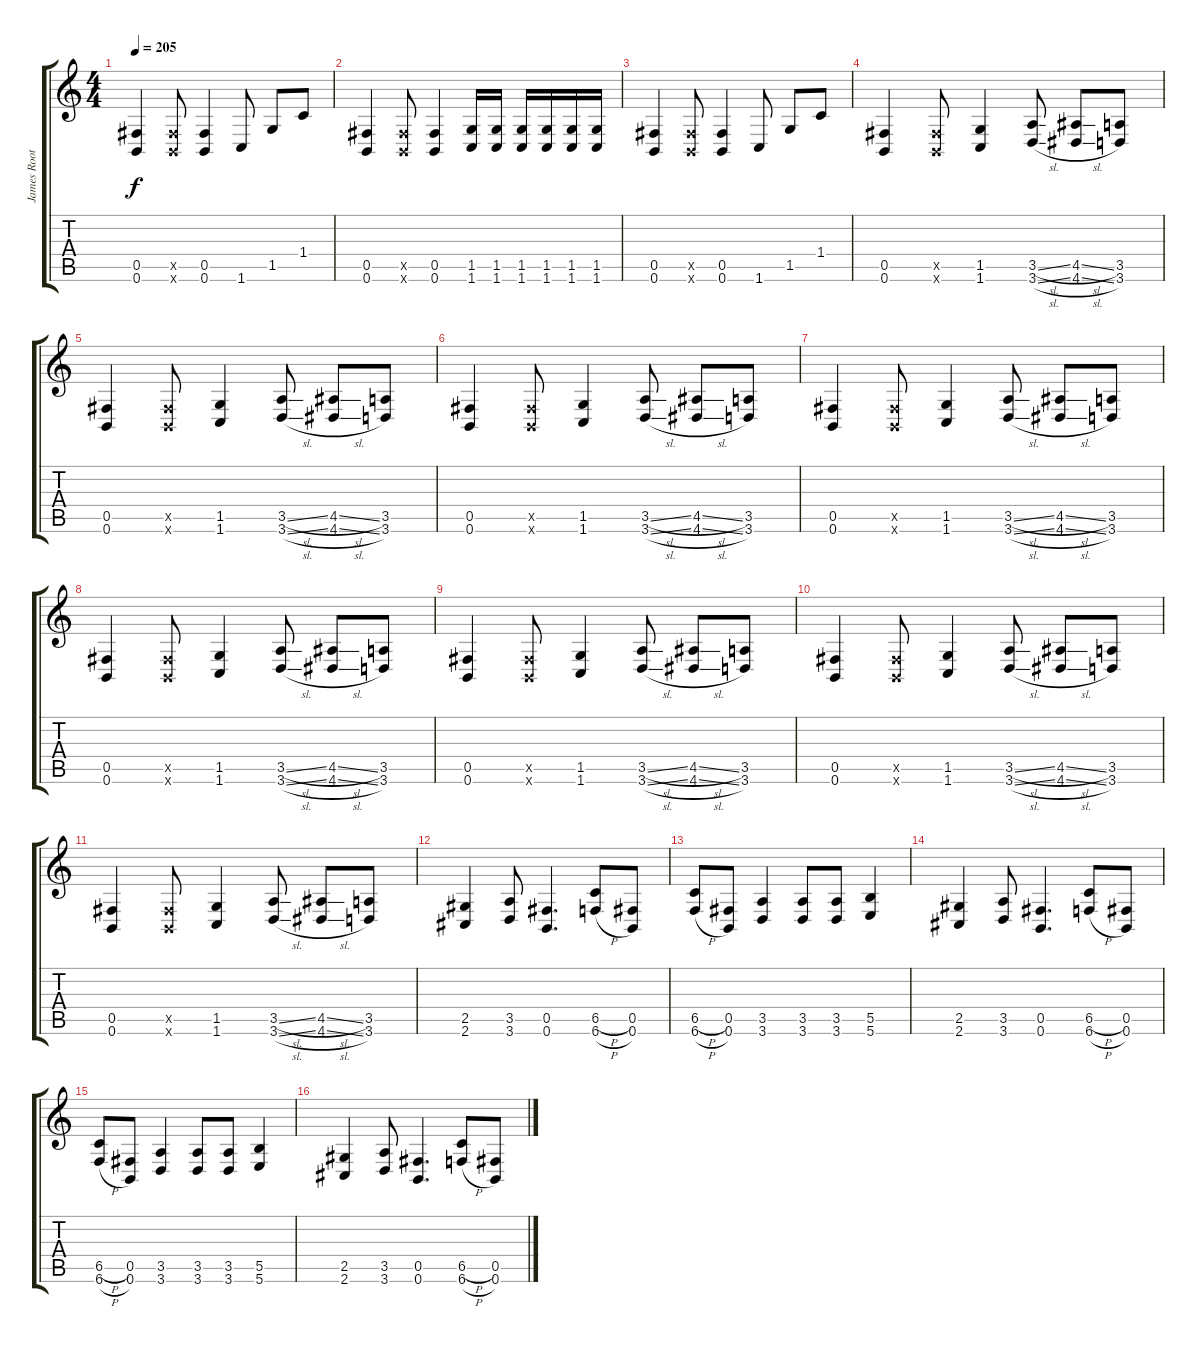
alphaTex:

\track ("James Root" "James Root") {instrument distortionguitar}
\staff {score tabs}
\tuning (Db4 Ab3 E3 B2 Gb2 B1) {hide}
\ts (4 4)
\tempo 205
\clef g2
\ks c
(0.5 0.6).4{dy f} (0.5{x} 0.6{x}).8 (0.5 0.6).4 1.6.8 1.5.8 1.4.8 |
(0.5 0.6).4 (0.5{x} 0.6{x}).8 (0.5 0.6).4 (1.5 1.6).16 (1.5 1.6).16 (1.5 1.6).16 (1.5 1.6).16 (1.5 1.6).16 (1.5 1.6).16 |
(0.5 0.6).4 (0.5{x} 0.6{x}).8 (0.5 0.6).4 1.6.8 1.5.8 1.4.8 |
(0.5 0.6).4 (0.5{x} 0.6{x}).8 (1.5 1.6).4 (3.5{sl} 3.6{sl}).8 (4.5{sl} 4.6{sl}).8 (3.5 3.6).8 |
(0.5 0.6).4 (0.5{x} 0.6{x}).8 (1.5 1.6).4 (3.5{sl} 3.6{sl}).8 (4.5{sl} 4.6{sl}).8 (3.5 3.6).8 |
(0.5 0.6).4 (0.5{x} 0.6{x}).8 (1.5 1.6).4 (3.5{sl} 3.6{sl}).8 (4.5{sl} 4.6{sl}).8 (3.5 3.6).8 |
(0.5 0.6).4 (0.5{x} 0.6{x}).8 (1.5 1.6).4 (3.5{sl} 3.6{sl}).8 (4.5{sl} 4.6{sl}).8 (3.5 3.6).8 |
(0.5 0.6).4 (0.5{x} 0.6{x}).8 (1.5 1.6).4 (3.5{sl} 3.6{sl}).8 (4.5{sl} 4.6{sl}).8 (3.5 3.6).8 |
(0.5 0.6).4 (0.5{x} 0.6{x}).8 (1.5 1.6).4 (3.5{sl} 3.6{sl}).8 (4.5{sl} 4.6{sl}).8 (3.5 3.6).8 |
(0.5 0.6).4 (0.5{x} 0.6{x}).8 (1.5 1.6).4 (3.5{sl} 3.6{sl}).8 (4.5{sl} 4.6{sl}).8 (3.5 3.6).8 |
(0.5 0.6).4 (0.5{x} 0.6{x}).8 (1.5 1.6).4 (3.5{sl} 3.6{sl}).8 (4.5{sl} 4.6{sl}).8 (3.5 3.6).8 |
(2.5 2.6).4 (3.5 3.6).8 (0.5 0.6).4{d} (6.5{h} 6.6{h}).8 (0.5 0.6).8 |
(6.5{h} 6.6{h}).8 (0.5 0.6).8 (3.5 3.6).4 (3.5 3.6).8 (3.5 3.6).8 (5.5 5.6).4 |
(2.5 2.6).4 (3.5 3.6).8 (0.5 0.6).4{d} (6.5{h} 6.6{h}).8 (0.5 0.6).8 |
(6.5{h} 6.6{h}).8 (0.5 0.6).8 (3.5 3.6).4 (3.5 3.6).8 (3.5 3.6).8 (5.5 5.6).4 |
(2.5 2.6).4 (3.5 3.6).8 (0.5 0.6).4{d} (6.5{h} 6.6{h}).8 (0.5 0.6).8
